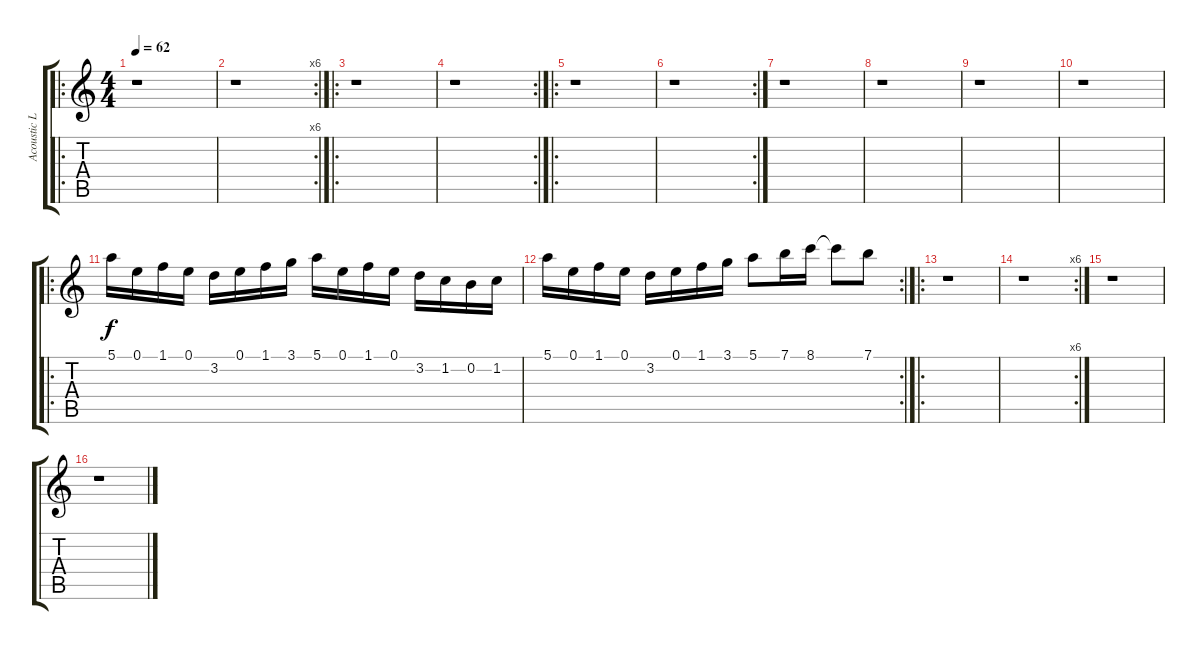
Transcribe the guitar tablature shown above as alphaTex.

\track ("Acoustic Lead" "Acoustic L") {instrument acousticguitarnylon}
\staff {score tabs}
\tuning (E4 B3 G3 D3 A2 E2) {hide}
\ro
\ts (4 4)
\tempo 62
\clef g2
\ks c
r.1{dy f} |
\rc 6
r.1 |
\ro
r.1 |
\rc 2
r.1 |
\ro
r.1 |
\rc 2
r.1 |
r.1 |
r.1 |
r.1 |
r.1 |
\ro
5.1.16 0.1.16 1.1.16 0.1.16 3.2.16 0.1.16 1.1.16 3.1.16 5.1.16 0.1.16 1.1.16 0.1.16 3.2.16 1.2.16 0.2.16 1.2.16 |
\rc 2
5.1.16 0.1.16 1.1.16 0.1.16 3.2.16 0.1.16 1.1.16 3.1.16 5.1.8 7.1.16 8.1.16 8.1{t}.8 7.1.8 |
\ro
r.1 |
\rc 6
r.1 |
r.1 |
r.1
